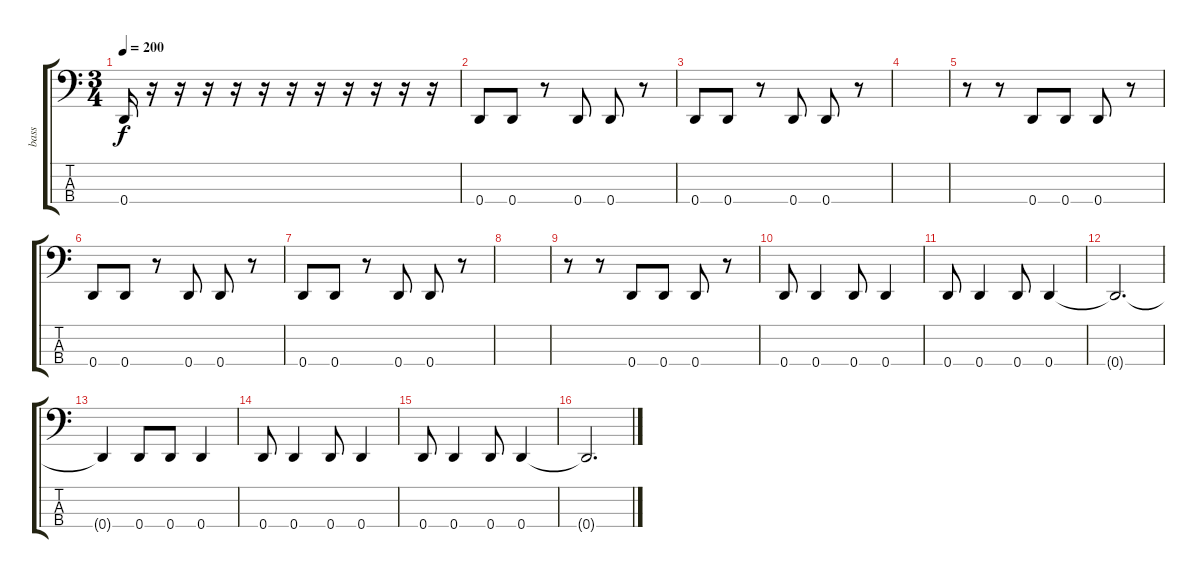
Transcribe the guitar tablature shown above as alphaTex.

\track ("bass" "bass") {instrument electricbasspick}
\staff {score tabs}
\tuning (G2 D2 A1 D1) {hide}
\ts (3 4)
\tempo 200
\clef f4
\ks c
0.4.16{dy f} r.16 r.16 r.16 r.16 r.16 r.16 r.16 r.16 r.16 r.16 r.16 |
0.4.8 0.4.8 r.8 0.4.8 0.4.8 r.8 |
0.4.8 0.4.8 r.8 0.4.8 0.4.8 r.8 |
|
r.8 r.8 0.4.8 0.4.8 0.4.8 r.8 |
0.4.8 0.4.8 r.8 0.4.8 0.4.8 r.8 |
0.4.8 0.4.8 r.8 0.4.8 0.4.8 r.8 |
|
r.8 r.8 0.4.8 0.4.8 0.4.8 r.8 |
0.4.8 0.4.4 0.4.8 0.4.4 |
0.4.8 0.4.4 0.4.8 0.4.4 |
0.4{t}.2{d} |
0.4{t}.4 0.4.8 0.4.8 0.4.4 |
0.4.8 0.4.4 0.4.8 0.4.4 |
0.4.8 0.4.4 0.4.8 0.4.4 |
0.4{t}.2{d}
